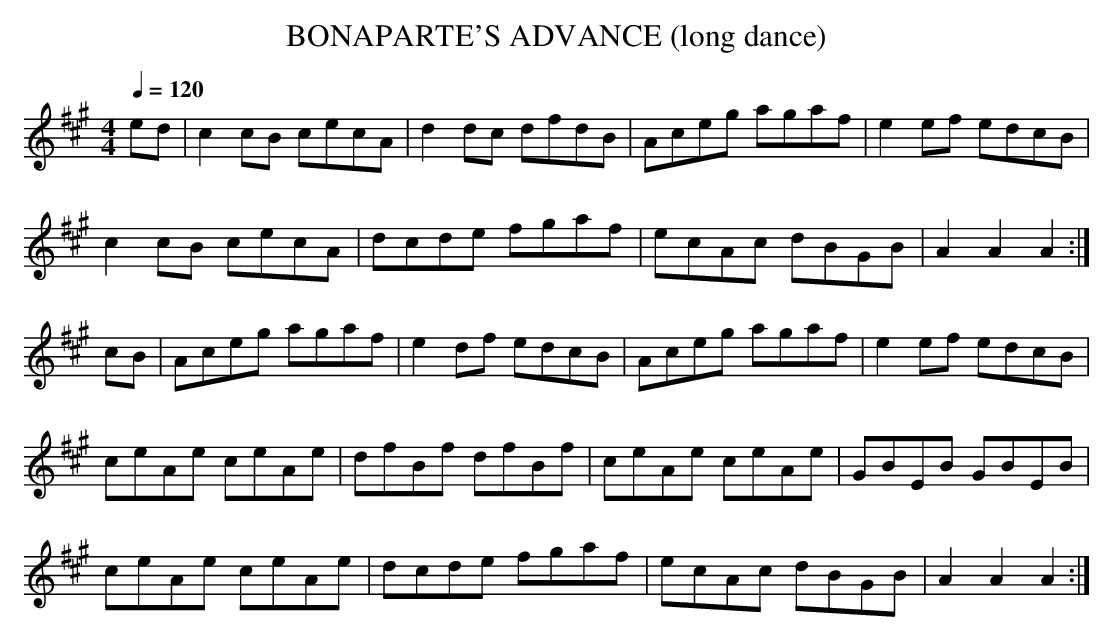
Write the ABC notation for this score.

X:1
T:BONAPARTE'S ADVANCE (long dance)
Q:1/4=120
M:4/4
L:1/8
K:A
ed|c2cB cecA|d2dc dfdB|Aceg agaf|e2ef edcB|
c2cB cecA|dcde fgaf|ecAc dBGB|A2A2A2:|
cB|Aceg agaf|e2df edcB|Aceg agaf|e2ef edcB|
ceAe ceAe|dfBf dfBf|ceAe ceAe|GBEB GBEB|
ceAe ceAe|dcde fgaf|ecAc dBGB|A2A2A2:|
